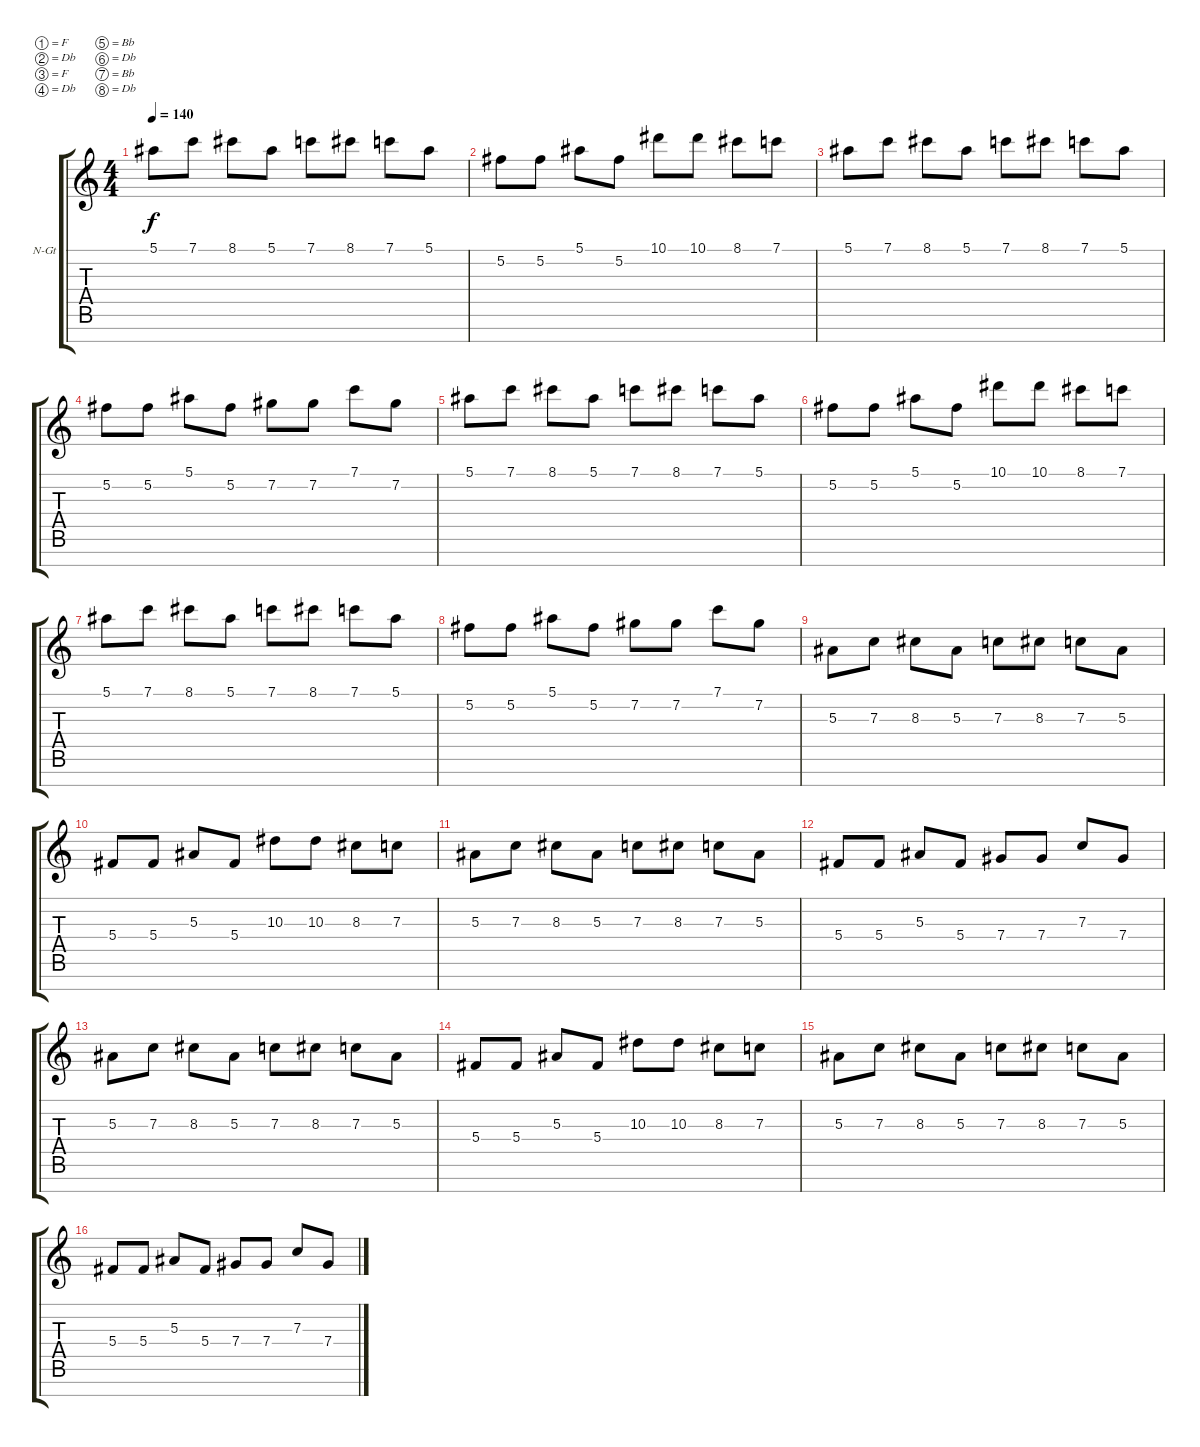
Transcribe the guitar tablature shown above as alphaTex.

\defaultSystemsLayout 4
\bracketExtendMode groupsimilarinstruments
\firstSystemTrackNameOrientation horizontal
\otherSystemsTrackNameOrientation horizontal
\track ("Nylon Guitar" "N-Gt") {instrument acousticguitarnylon}
\staff {score tabs}
\tuning (F4 Db4 F3 Db3 Bb2 Db2 Bb1 Db1)
\ts (4 4)
\tempo 140
\clef g2
\ks c
5.1.8{dy f} 7.1.8 8.1.8 5.1.8 7.1.8 8.1.8 7.1.8 5.1.8 |
5.2.8 5.2.8 5.1.8 5.2.8 10.1.8 10.1.8 8.1.8 7.1.8 |
5.1.8 7.1.8 8.1.8 5.1.8 7.1.8 8.1.8 7.1.8 5.1.8 |
5.2.8 5.2.8 5.1.8 5.2.8 7.2.8 7.2.8 7.1.8 7.2.8 |
5.1.8 7.1.8 8.1.8 5.1.8 7.1.8 8.1.8 7.1.8 5.1.8 |
5.2.8 5.2.8 5.1.8 5.2.8 10.1.8 10.1.8 8.1.8 7.1.8 |
5.1.8 7.1.8 8.1.8 5.1.8 7.1.8 8.1.8 7.1.8 5.1.8 |
5.2.8 5.2.8 5.1.8 5.2.8 7.2.8 7.2.8 7.1.8 7.2.8 |
5.3.8 7.3.8 8.3.8 5.3.8 7.3.8 8.3.8 7.3.8 5.3.8 |
5.4.8 5.4.8 5.3.8 5.4.8 10.3.8 10.3.8 8.3.8 7.3.8 |
5.3.8 7.3.8 8.3.8 5.3.8 7.3.8 8.3.8 7.3.8 5.3.8 |
5.4.8 5.4.8 5.3.8 5.4.8 7.4.8 7.4.8 7.3.8 7.4.8 |
5.3.8 7.3.8 8.3.8 5.3.8 7.3.8 8.3.8 7.3.8 5.3.8 |
5.4.8 5.4.8 5.3.8 5.4.8 10.3.8 10.3.8 8.3.8 7.3.8 |
5.3.8 7.3.8 8.3.8 5.3.8 7.3.8 8.3.8 7.3.8 5.3.8 |
5.4.8 5.4.8 5.3.8 5.4.8 7.4.8 7.4.8 7.3.8 7.4.8
